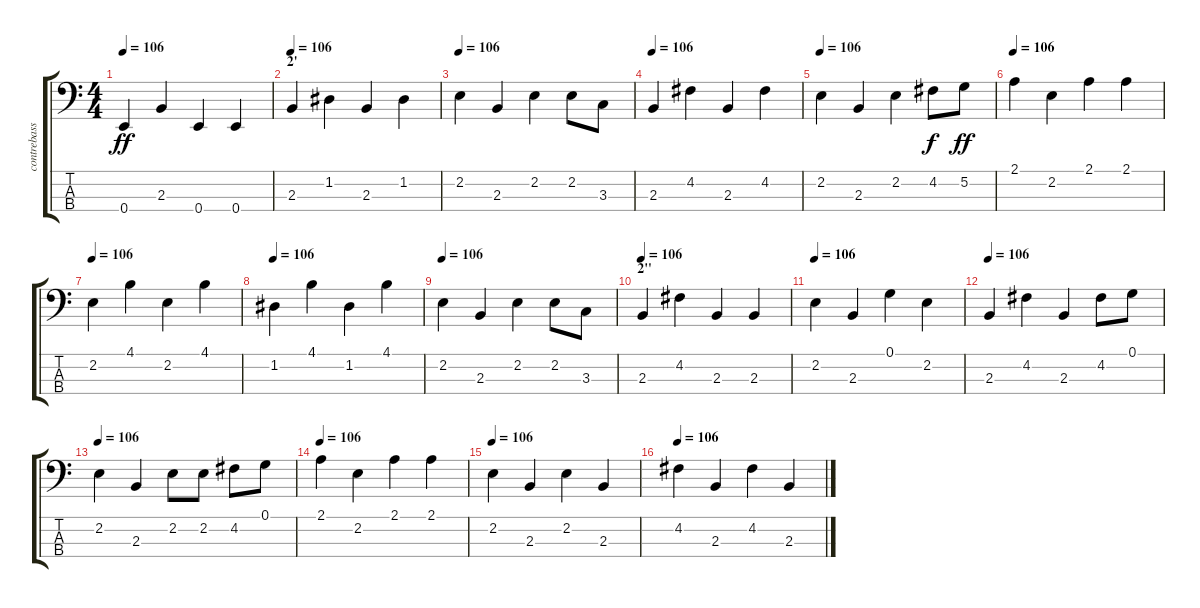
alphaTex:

\track ("contrebasse" "contrebass") {instrument electricbasspick}
\staff {score tabs}
\tuning (G2 D2 A1 E1) {hide}
\ts (4 4)
\tempo 106
\clef f4
\ks c
0.4.4{dy ff} 2.3.4 0.4.4 0.4.4 |
\section ("" "2'")
\tempo 106
2.3.4 1.2.4 2.3.4 1.2.4 |
\tempo 106
2.2.4 2.3.4 2.2.4 2.2.8 3.3.8 |
\tempo 106
2.3.4 4.2.4 2.3.4 4.2.4 |
\tempo 106
2.2.4 2.3.4 2.2.4 4.2.8{dy f} 5.2.8{dy ff} |
\tempo 106
2.1.4 2.2.4 2.1.4 2.1.4 |
\tempo 106
2.2.4 4.1.4 2.2.4 4.1.4 |
\tempo 106
1.2.4 4.1.4 1.2.4 4.1.4 |
\tempo 106
2.2.4 2.3.4 2.2.4 2.2.8 3.3.8 |
\section ("" "2''")
\tempo 106
2.3.4 4.2.4 2.3.4 2.3.4 |
\tempo 106
2.2.4 2.3.4 0.1.4 2.2.4 |
\tempo 106
2.3.4 4.2.4 2.3.4 4.2.8 0.1.8 |
\tempo 106
2.2.4 2.3.4 2.2.8 2.2.8 4.2.8 0.1.8 |
\tempo 106
2.1.4 2.2.4 2.1.4 2.1.4 |
\tempo 106
2.2.4 2.3.4 2.2.4 2.3.4 |
\tempo 106
4.2.4 2.3.4 4.2.4 2.3.4
